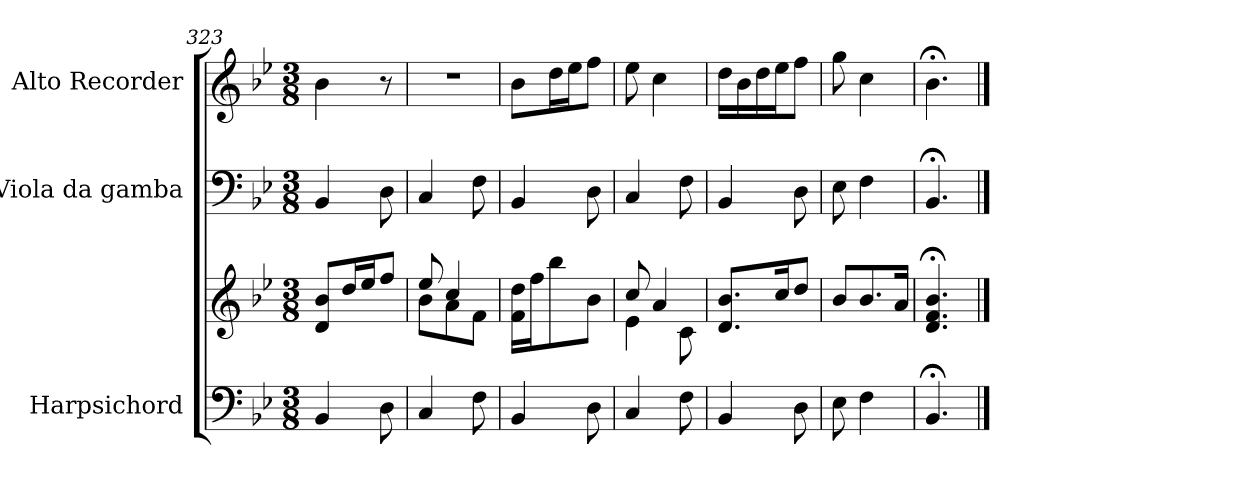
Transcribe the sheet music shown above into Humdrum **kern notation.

**kern	**kern	**kern	**kern
*part3	*part3	*part2	*part1
*staff4	*staff3	*staff2	*staff1
*I"Harpsichord	*	*I"Viola da gamba	*I"Alto Recorder
*I'Hch.	*	*I'Vla. d. g.	*I'A. Rec.
*clefF4	*clefG2	*clefF4	*clefG2
*k[b-e-]	*k[b-e-]	*k[b-e-]	*k[b-e-]
*B-:	*B-:	*B-:	*B-:
*M3/8	*M3/8	*M3/8	*M3/8
=323	=323	=323	=323
4BB-/	8d/ 8b-/L	4BB-/	4b-\
.	16dd/L	.	.
.	16ee-/J	.	.
8D\	8ff/J	8D\	8r
=324	=324	=324	=324
*	*^	*	*
4C/	8ee-/	8b-\L	4C/	4.r
.	4cc/	8a\	.	.
8F\	.	8f\J	8F\	.
*	*v	*v	*	*
=325	=325	=325	=325
4BB-/	16f\ 16dd\LL	4BB-/	8b-\L
.	16ff\J	.	.
.	8bb-\	.	16dd\L
.	.	.	16ee-\J
8D\	8b-\J	8D\	8ff\J
=326	=326	=326	=326
*	*^	*	*
4C/	8cc/	4e-\	4C/	8ee-\
.	4a/	.	.	4cc\
8F\	.	8c\	8F\	.
*	*v	*v	*	*
=327	=327	=327	=327
4BB-/	8.d/ 8.b-/L	4BB-/	16dd\LL
.	.	.	16b-\
.	.	.	16dd\
.	16cc/K	.	16ee-\J
8D\	8dd/J	8D\	8ff\J
=328	=328	=328	=328
8E-\	8b-/L	8E-\	8gg\
4F\	8.b-/	4F\	4cc\
.	16a/Jk	.	.
=329	=329	=329	=329
4.BB-;</	4.d/;< 4.f/;< 4.b-/;<	4.BB-;</	4.b-;<\
==	==	==	==
*-	*-	*-	*-
